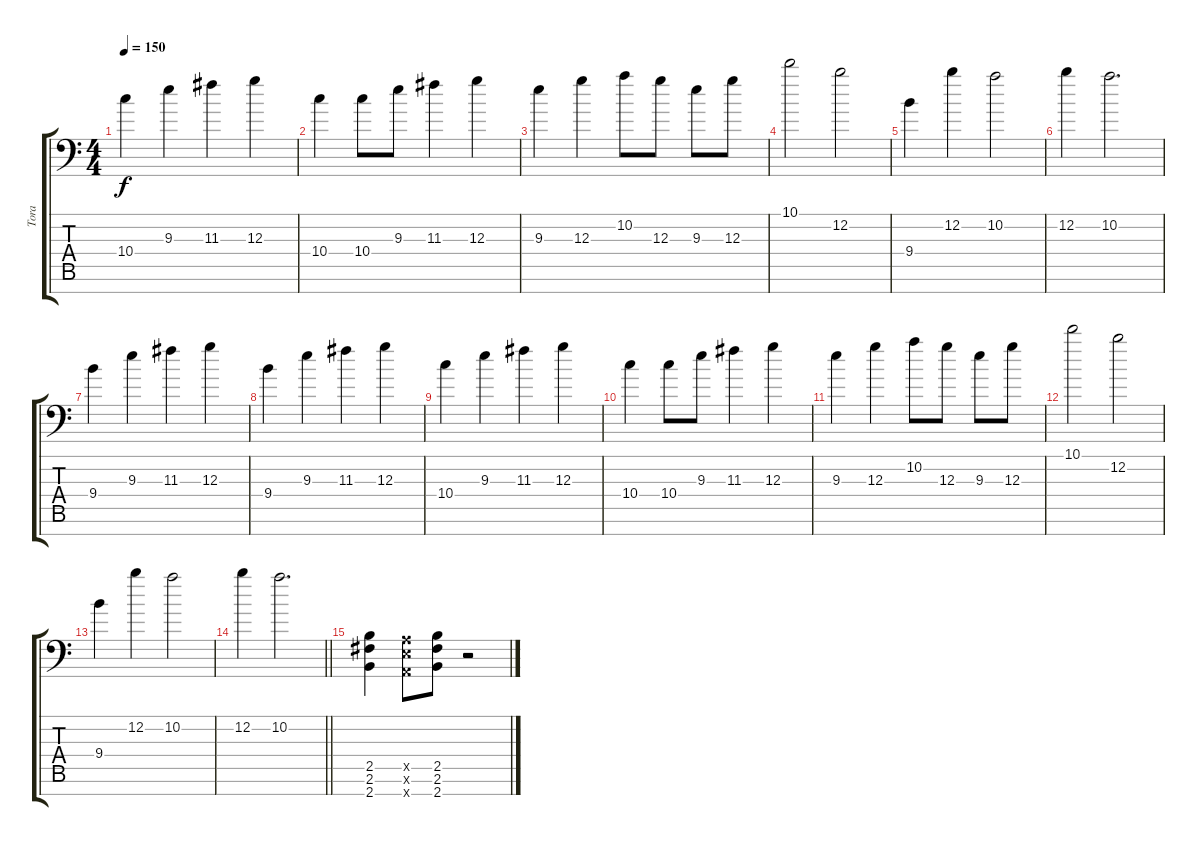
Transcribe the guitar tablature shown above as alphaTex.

\track ("Tora" "Tora") {instrument distortionguitar}
\staff {score tabs}
\tuning (E4 B3 G3 D3 A2 E2 A1) {hide}
\ts (4 4)
\tempo 150
\clef f4
\ks c
10.4.4{dy f} 9.3.4 11.3.4 12.3.4 |
10.4.4 10.4.8 9.3.8 11.3.4 12.3.4 |
9.3.4 12.3.4 10.2.8 12.3.8 9.3.8 12.3.8 |
10.1.2 12.2.2 |
9.4.4 12.2.4 10.2.2 |
12.2.4 10.2.2{d} |
9.4.4 9.3.4 11.3.4 12.3.4 |
9.4.4 9.3.4 11.3.4 12.3.4 |
10.4.4 9.3.4 11.3.4 12.3.4 |
10.4.4 10.4.8 9.3.8 11.3.4 12.3.4 |
9.3.4 12.3.4 10.2.8 12.3.8 9.3.8 12.3.8 |
10.1.2 12.2.2 |
9.4.4 12.2.4 10.2.2 |
\barLineRight lightlight
12.2.4 10.2.2{d} |
\section ("" "")
(2.5 2.6 2.7).4 (0.5{x} 0.6{x} 0.7{x}).8 (2.5 2.6 2.7).8 r.2
